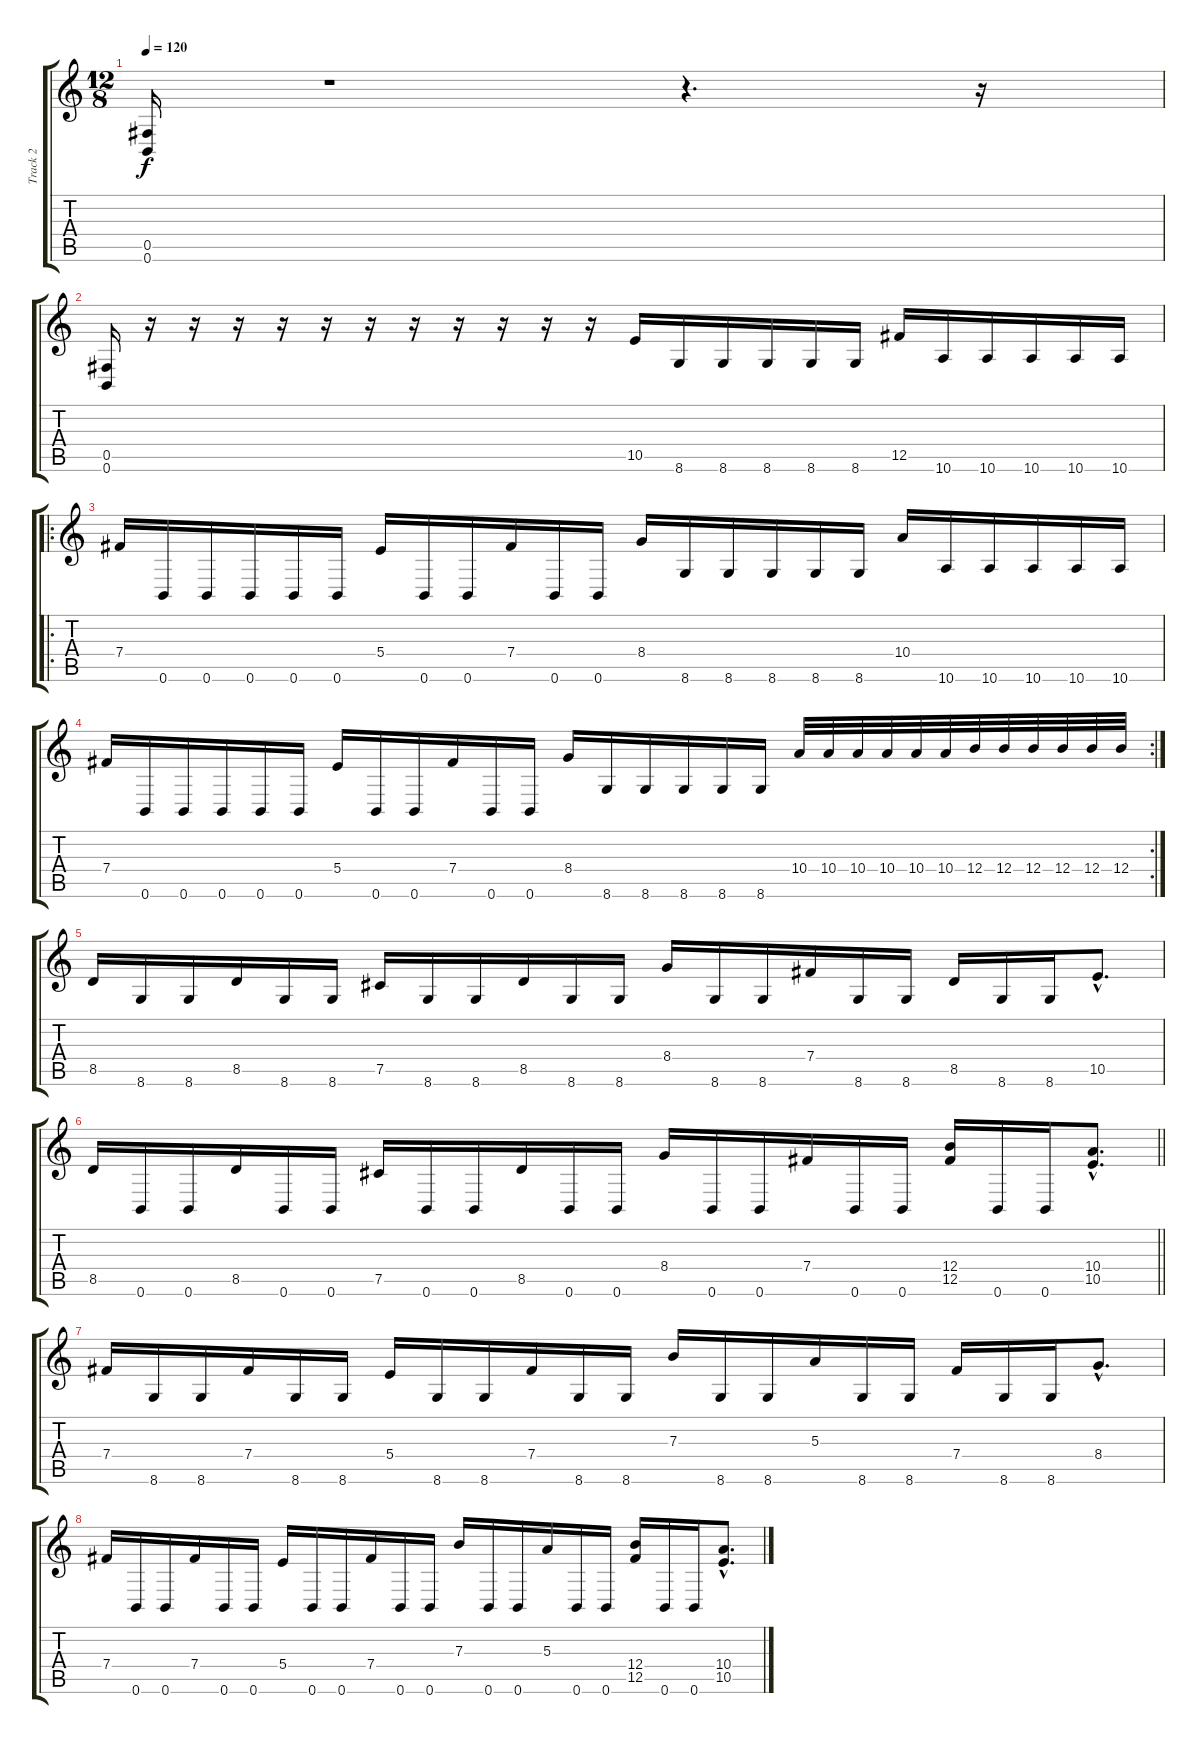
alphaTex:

\track ("Track 2" "Track 2") {instrument distortionguitar}
\staff {score tabs}
\tuning (Db4 Ab3 E3 B2 Gb2 B1) {hide}
\ts (12 8)
\tempo 120
\clef g2
\ks c
(0.5 0.6).16{dy f instrument distortionguitar} r.1 r.4{d} r.16 |
(0.5 0.6).16 r.16 r.16 r.16 r.16 r.16 r.16 r.16 r.16 r.16 r.16 r.16 10.5.16 8.6.16 8.6.16 8.6.16 8.6.16 8.6.16 12.5.16 10.6.16 10.6.16 10.6.16 10.6.16 10.6.16 |
\ro
7.4.16 0.6.16 0.6.16 0.6.16 0.6.16 0.6.16 5.4.16 0.6.16 0.6.16 7.4.16 0.6.16 0.6.16 8.4.16 8.6.16 8.6.16 8.6.16 8.6.16 8.6.16 10.4.16 10.6.16 10.6.16 10.6.16 10.6.16 10.6.16 |
\rc 2
7.4.16 0.6.16 0.6.16 0.6.16 0.6.16 0.6.16 5.4.16 0.6.16 0.6.16 7.4.16 0.6.16 0.6.16 8.4.16 8.6.16 8.6.16 8.6.16 8.6.16 8.6.16 10.4.32 10.4.32 10.4.32 10.4.32 10.4.32 10.4.32 12.4.32 12.4.32 12.4.32 12.4.32 12.4.32 12.4.32 |
8.5.16 8.6.16 8.6.16 8.5.16 8.6.16 8.6.16 7.5.16 8.6.16 8.6.16 8.5.16 8.6.16 8.6.16 8.4.16 8.6.16 8.6.16 7.4.16 8.6.16 8.6.16 8.5.16 8.6.16 8.6.16 10.5{hac}.8{d} |
\barLineRight lightlight
8.5.16 0.6.16 0.6.16 8.5.16 0.6.16 0.6.16 7.5.16 0.6.16 0.6.16 8.5.16 0.6.16 0.6.16 8.4.16 0.6.16 0.6.16 7.4.16 0.6.16 0.6.16 (12.4 12.5).16 0.6.16 0.6.16 (10.4{hac} 10.5{hac}).8{d} |
7.4.16 8.6.16 8.6.16 7.4.16 8.6.16 8.6.16 5.4.16 8.6.16 8.6.16 7.4.16 8.6.16 8.6.16 7.3.16 8.6.16 8.6.16 5.3.16 8.6.16 8.6.16 7.4.16 8.6.16 8.6.16 8.4{hac}.8{d} |
7.4.16 0.6.16 0.6.16 7.4.16 0.6.16 0.6.16 5.4.16 0.6.16 0.6.16 7.4.16 0.6.16 0.6.16 7.3.16 0.6.16 0.6.16 5.3.16 0.6.16 0.6.16 (12.4 12.5).16 0.6.16 0.6.16 (10.4{hac} 10.5{hac}).8{d}
